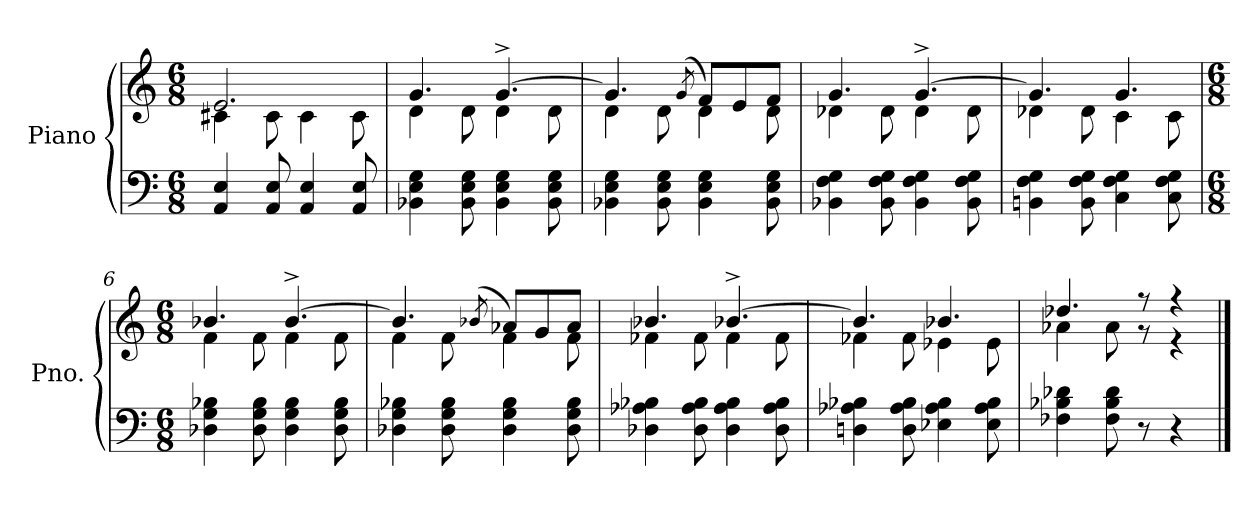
**kern	**kern	**dynam
*part1	*part1	*part1
*staff2	*staff1	*staff1/2
*I"Piano	*	*
*I'Pno.	*	*
*clefF4	*clefG2	*
*k[]	*k[]	*
*M6/8	*M6/8	*
=1	=1	=1
*	*^	*
4AA/ 4E/	2.e/	4c#X\	.
8AA/ 8E/	.	8c#\	.
4AA/ 4E/	.	4c#\	.
8AA/ 8E/	.	8c#\	.
=2	=2	=2	=2
!	!	!	!LO:DY:a=2
!	!	!	!LO:DY:n=1:a
4BB-X\ 4E\ 4G\	4.g/	4d\	pp other-dynamics
8BB-\ 8E\ 8G\	.	8d\	.
4BB-\ 4E\ 4G\	[4.g^/	4d\	.
8BB-\ 8E\ 8G\	.	8d\	.
=3	=3	=3	=3
4BB-X\ 4E\ 4G\	4.g/]	4d\	.
8BB-\ 8E\ 8G\	.	8d\	.
.	(<8qg/	.	.
4BB-\ 4E\ 4G\	8f/L)	4d\	.
.	8e/	.	.
8BB-\ 8E\ 8G\	8f/J	8d\	.
=4	=4	=4	=4
4BB-X\ 4F\ 4G\	4.g/	4d-X\	.
8BB-\ 8F\ 8G\	.	8d-\	.
4BB-\ 4F\ 4G\	[4.g^/	4d-\	.
8BB-\ 8F\ 8G\	.	8d-\	.
=5	=5	=5	=5
4BBn\ 4F\ 4G\	4.g/]	4d-X\	.
8BB\ 8F\ 8G\	.	8d-\	.
4C\ 4F\ 4G\	4.g/	4c\	.
8C\ 8F\ 8G\	.	8c\	.
!!LO:LB:g=z	!!
=6	=6	=6	=6
*M6/8	*M6/8	*	*
4D-X\ 4G\ 4B-X\	4.b-X/	4f\	.
8D-\ 8G\ 8B-\	.	8f\	.
4D-\ 4G\ 4B-\	[4.b-^/	4f\	.
8D-\ 8G\ 8B-\	.	8f\	.
=7	=7	=7	=7
!	!	!	!LO:DY:a
4D-X\ 4G\ 4B-X\	4.b-/]	4f\	other-dynamics
8D-\ 8G\ 8B-\	.	8f\	.
.	(<8qb-X/	.	.
4D-\ 4G\ 4B-\	8a-X/L)	4f\	.
.	8g/	.	.
8D-\ 8G\ 8B-\	8a-/J	8f\	.
=8	=8	=8	=8
4D-X\ 4A-X\ 4B-X\	4.b-X/	4f-X\	.
8D-\ 8A-\ 8B-\	.	8f-\	.
4D-\ 4A-\ 4B-\	[4.b-X^/	4f-\	.
8D-\ 8A-\ 8B-\	.	8f-\	.
=9	=9	=9	=9
4Dn\ 4A-X\ 4B-X\	4.b-/]	4f-X\	.
8D\ 8A-\ 8B-\	.	8f-\	.
4E-X\ 4A-\ 4B-\	4.b-X/	4e-X\	.
8E-\ 8A-\ 8B-\	.	8e-\	.
=10	=10	=10	=10
4F-X\ 4B-X\ 4d-X\	4.dd-X/	4a-X\	.
8F-\ 8B-\ 8d-\	.	8a-\	.
8r	8r	8r	.
4r	4r	4r	.
*	*v	*v	*
==	==	==
*-	*-	*-
